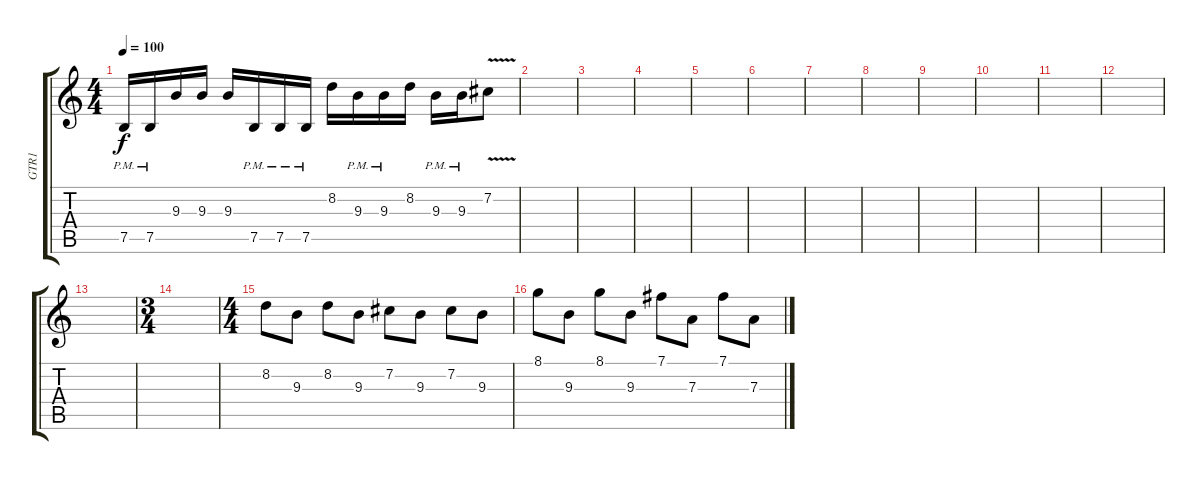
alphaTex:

\track ("GTR1" "GTR1") {instrument electricguitarclean}
\staff {score tabs}
\tuning (B3 Gb3 D3 A2 E2 B1) {hide}
\ts (4 4)
\tempo 100
\clef g2
\ks c
7.5{pm}.16{dy f} 7.5{pm}.16 9.3.16 9.3.16 9.3.16 7.5{pm}.16 7.5{pm}.16 7.5{pm}.16 8.2.16 9.3{pm}.16 9.3{pm}.16 8.2.16 9.3{pm}.16 9.3{pm}.16 7.2{v}.8 |
|
|
|
|
|
|
|
|
|
|
|
|
\ts (3 4)
|
\ts (4 4)
8.2.8{volume 10 instrument distortionguitar} 9.3.8 8.2.8 9.3.8 7.2.8 9.3.8 7.2.8 9.3.8 |
8.1.8 9.3.8 8.1.8 9.3.8 7.1.8 7.3.8 7.1.8 7.3.8
